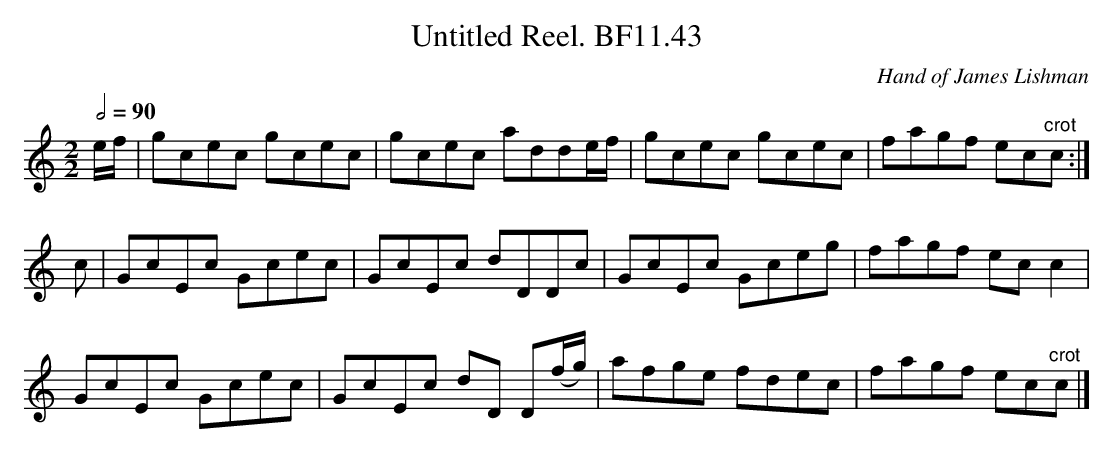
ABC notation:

X:1
T:Untitled Reel. BF11.43
M:2/2
L:1/8
Q:1/2=90
C:Hand of James Lishman
K:C major
e/f/|gcec gcec|gcec adde/2f/2|gcec gcec|fagf ec"^crot"c:|
c|GcEc Gcec|GcEc dDDc|GcEc Gceg|fagf ecc2|
GcEc Gcec|GcEc dD D(f/2g/2)|afge fdec|fagf ec"^crot"c|]
